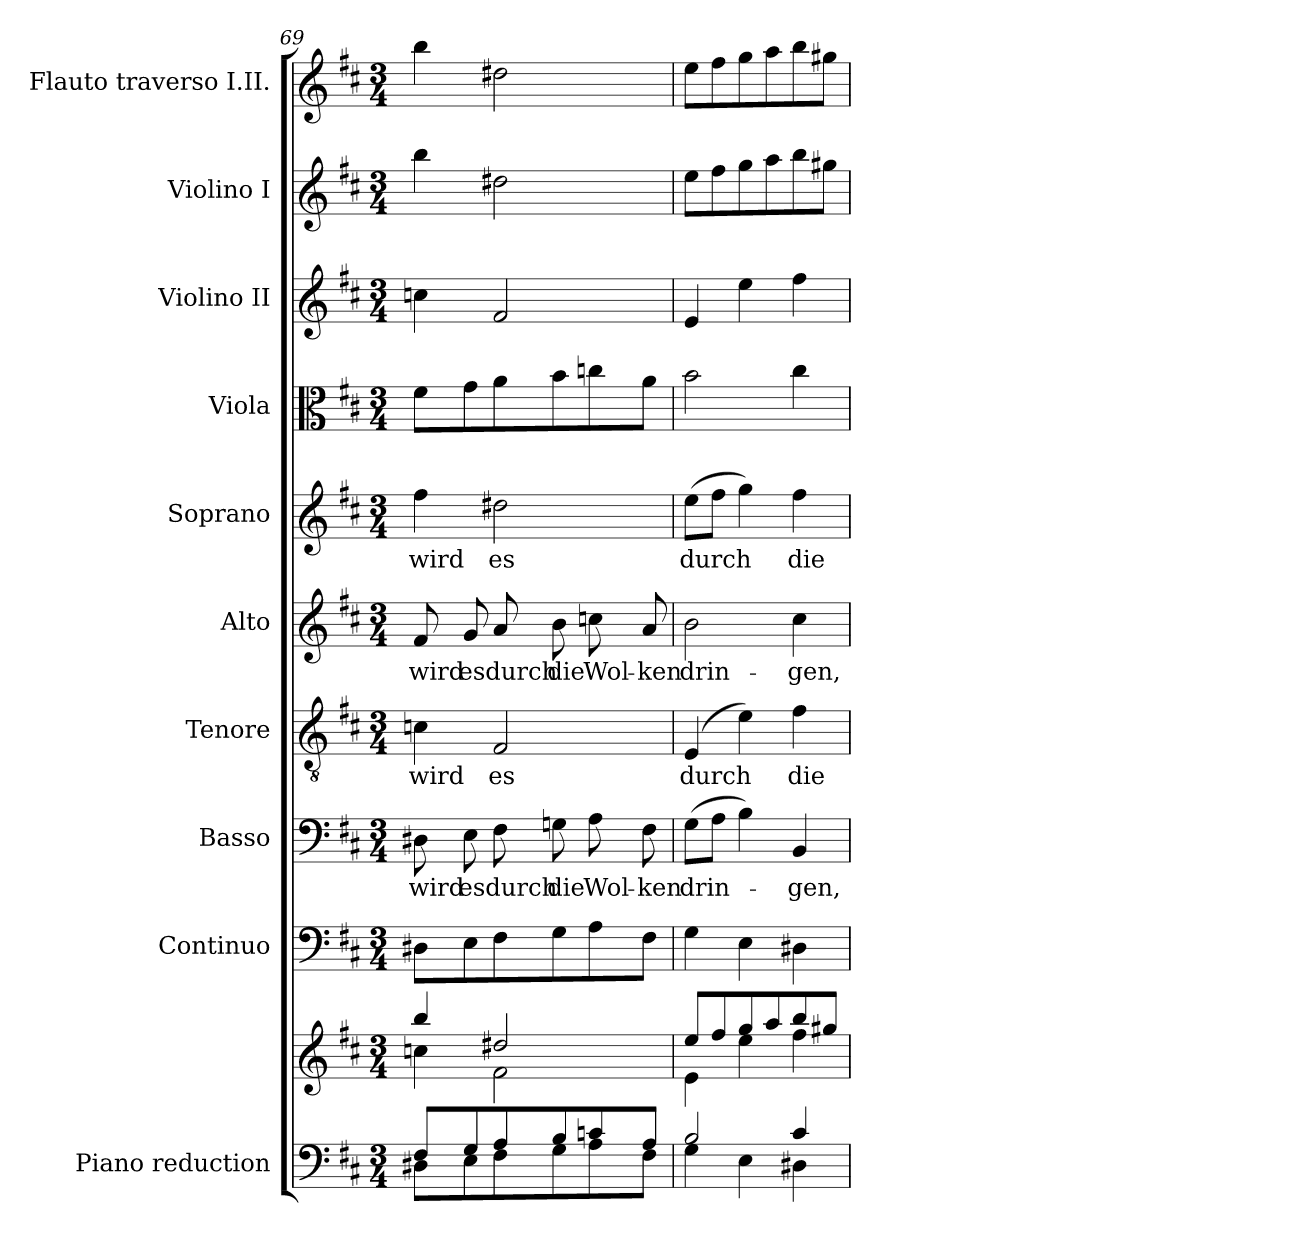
**kern	**kern	**kern	**kern	**text	**kern	**text	**kern	**text	**kern	**text	**kern	**kern	**kern	**kern
*part10	*part10	*part9	*part8	*part8	*part7	*part7	*part6	*part6	*part5	*part5	*part4	*part3	*part2	*part1
*staff11	*staff10	*staff9	*staff8	*staff8	*staff7	*staff7	*staff6	*staff6	*staff5	*staff5	*staff4	*staff3	*staff2	*staff1
*I"Piano reduction	*	*I"Continuo	*I"Basso	*	*I"Tenore	*	*I"Alto	*	*I"Soprano	*	*I"Viola	*I"Violino II	*I"Violino I	*I"Flauto traverso I.II.
*I'Pno	*	*	*	*	*	*	*	*	*	*	*I'Vla	*I'Vln	*I'Vln	*I'Fl
!!LO:PB:g=z
*clefF4	*clefG2	*clefF4	*clefF4	*	*clefGv2	*	*clefG2	*	*clefG2	*	*clefC3	*clefG2	*clefG2	*clefG2
*k[f#c#]	*k[f#c#]	*k[f#c#]	*k[f#c#]	*	*k[f#c#]	*	*k[f#c#]	*	*k[f#c#]	*	*k[f#c#]	*k[f#c#]	*k[f#c#]	*k[f#c#]
*M3/4	*M3/4	*M3/4	*M3/4	*	*M3/4	*	*M3/4	*	*M3/4	*	*M3/4	*M3/4	*M3/4	*M3/4
=69	=69	=69	=69	=69	=69	=69	=69	=69	=69	=69	=69	=69	=69	=69
*^	*^	*	*	*	*	*	*	*	*	*	*	*	*	*
!	!	!	!	!	!	!LO:LY:b	!	!LO:LY:b	!	!LO:LY:b	!	!LO:LY:b	!	!	!	!
8F#/L	8D#X\L	4bb/	4ccn\	8D#X\L	8D#X\	wird	4cn\	wird	8f#/	wird	4ff#\	wird	8f#\L	4ccn\	4bb\	4bb\
!	!	!	!	!	!	!LO:LY:b	!	!	!	!LO:LY:b	!	!	!	!	!	!
8G/	8E\	.	.	8E\	8E\	es	.	.	8g/	es	.	.	8g\	.	.	.
!	!	!	!	!	!	!LO:LY:b	!	!LO:LY:b	!	!LO:LY:b	!	!LO:LY:b	!	!	!	!
8A/	8F#\	2dd#X/	2f#\	8F#\	8F#\	durch	2F#/	es	8a/	durch	2dd#X\	es	8a\	2f#/	2dd#X\	2dd#X\
!	!	!	!	!	!	!LO:LY:b	!	!	!	!LO:LY:b	!	!	!	!	!	!
8B/	8G\	.	.	8G\	8Gn\	die	.	.	8b\	die	.	.	8b\	.	.	.
!	!	!	!	!	!	!LO:LY:b	!	!	!	!LO:LY:b	!	!	!	!	!	!
8cn/	8A\	.	.	8A\	8A\	Wol-	.	.	8ccn\	Wol-	.	.	8ccn\	.	.	.
!	!	!	!	!	!	!LO:LY:b	!	!	!	!LO:LY:b	!	!	!	!	!	!
8A/J	8F#\J	.	.	8F#\J	8F#\	-ken	.	.	8a/	-ken	.	.	8a\J	.	.	.
=70	=70	=70	=70	=70	=70	=70	=70	=70	=70	=70	=70	=70	=70	=70	=70	=70
!	!	!	!	!	!	!LO:LY:b	!	!LO:LY:b	!	!LO:LY:b	!	!LO:LY:b	!	!	!	!
2B/	4G\	8ee/L	4e\	4G\	(>8G\L	drin-	(>4E/	durch	2b\	drin-	(>8ee\L	durch	2b\	4e/	8ee\L	8ee\L
.	.	8ff#/	.	.	8A\J	.	.	.	.	.	8ff#\J	.	.	.	8ff#\	8ff#\
.	4E\	8gg/	4ee\	4E\	4B\)	.	4e\)	.	.	.	4gg\)	.	.	4ee\	8gg\	8gg\
.	.	8aa/	.	.	.	.	.	.	.	.	.	.	.	.	8aa\	8aa\
!	!	!	!	!	!	!LO:LY:b	!	!LO:LY:b	!	!LO:LY:b	!	!LO:LY:b	!	!	!	!
4c#/	4D#X\	8bb/	4ff#\	4D#X\	4BB/	-gen,	4f#\	die	4cc#\	-gen,	4ff#\	die	4cc#\	4ff#\	8bb\	8bb\
.	.	8gg#X/J	.	.	.	.	.	.	.	.	.	.	.	.	8gg#X\J	8gg#X\J
*v	*v	*	*	*	*	*	*	*	*	*	*	*	*	*	*	*
*	*v	*v	*	*	*	*	*	*	*	*	*	*	*	*	*
=	=	=	=	=	=	=	=	=	=	=	=	=	=	=
*-	*-	*-	*-	*-	*-	*-	*-	*-	*-	*-	*-	*-	*-	*-
